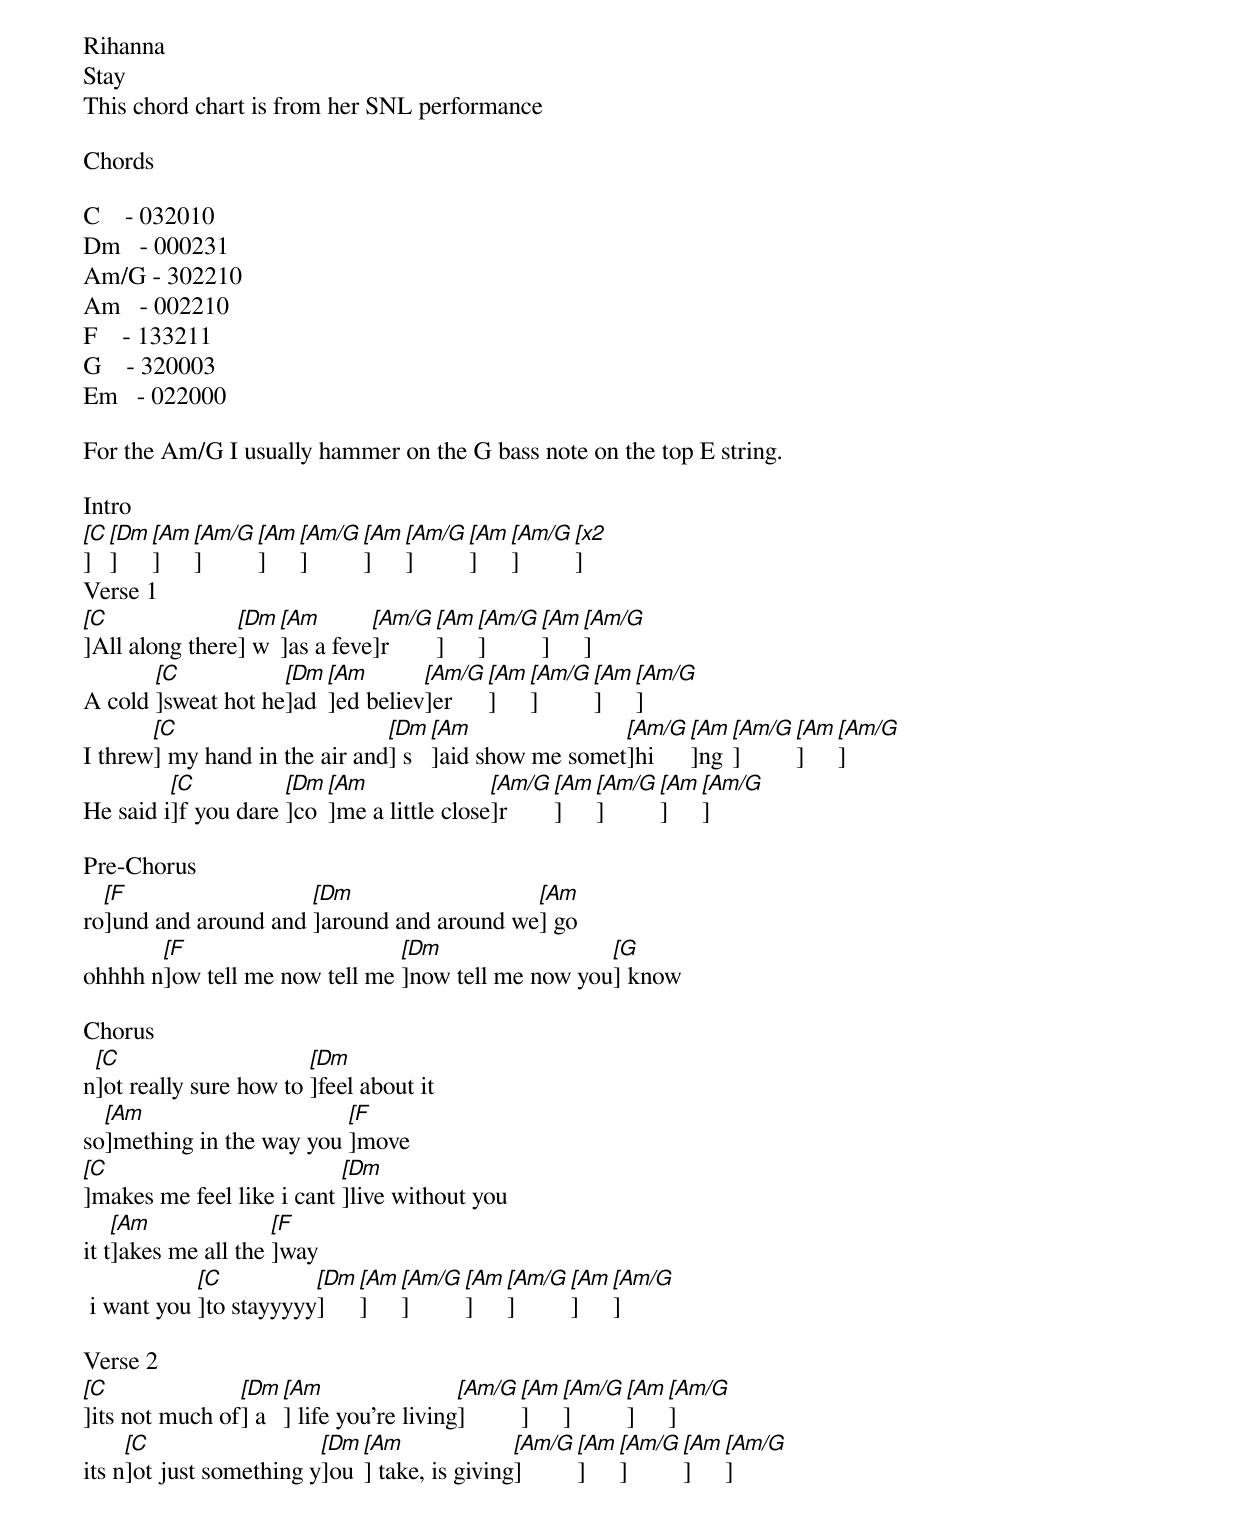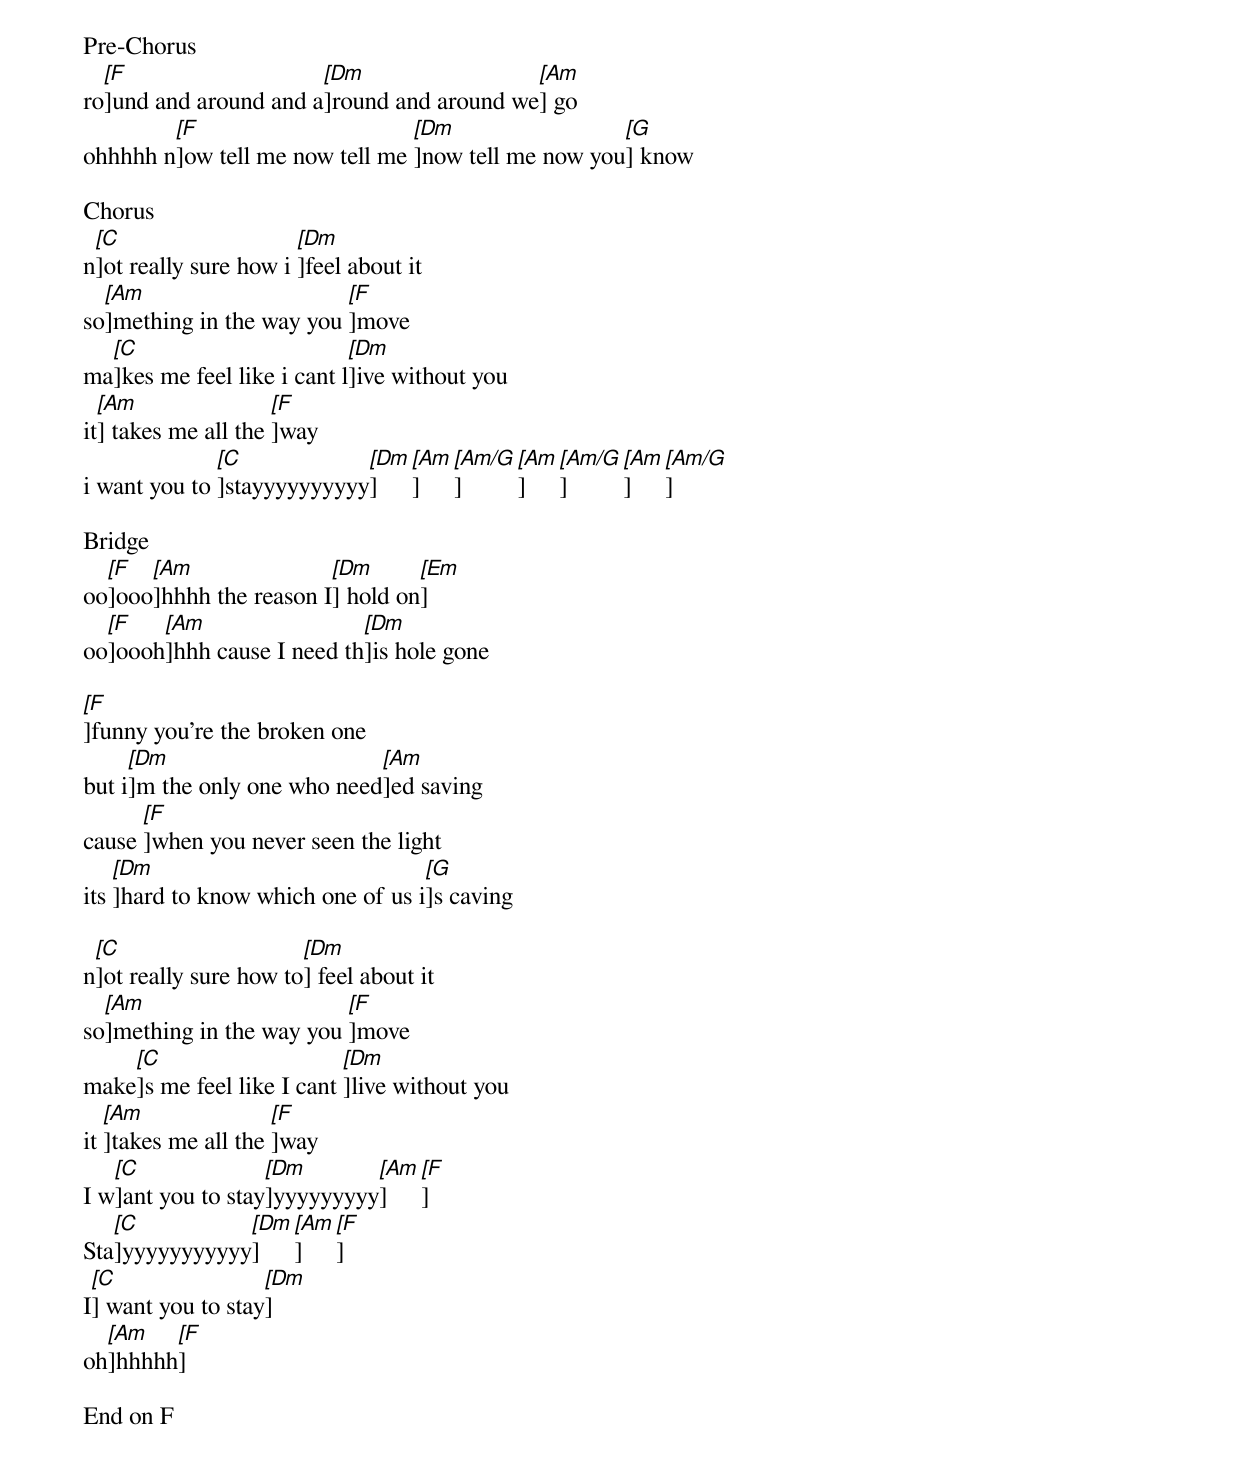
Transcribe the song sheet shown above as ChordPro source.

Rihanna
Stay
This chord chart is from her SNL performance

Chords

C    - 032010
Dm   - 000231
Am/G - 302210
Am   - 002210
F    - 133211
G    - 320003
Em   - 022000

For the Am/G I usually hammer on the G bass note on the top E string.

Intro
[[C]][[Dm]][[Am]][[Am/G]][[Am]][[Am/G]][[Am]][[Am/G]][[Am]][[Am/G]][[x2]]
Verse 1
[[C]]All along there[[Dm]] w[[Am]]as a feve[[Am/G]]r[[Am]][[Am/G]][[Am]][[Am/G]]
A cold [[C]]sweat hot he[[Dm]]ad[[Am]]ed believ[[Am/G]]er[[Am]][[Am/G]][[Am]][[Am/G]]
I threw[[C]] my hand in the air and[[Dm]] s[[Am]]aid show me somet[[Am/G]]hi[[Am]]ng[[Am/G]][[Am]][[Am/G]]
He said i[[C]]f you dare [[Dm]]co[[Am]]me a little close[[Am/G]]r[[Am]][[Am/G]][[Am]][[Am/G]]

Pre-Chorus
ro[[F]]und and around and [[Dm]]around and around we[[Am]] go
ohhhh n[[F]]ow tell me now tell me [[Dm]]now tell me now you[[G]] know

Chorus
n[[C]]ot really sure how to [[Dm]]feel about it
so[[Am]]mething in the way you [[F]]move
[[C]]makes me feel like i cant [[Dm]]live without you
it t[[Am]]akes me all the [[F]]way
 i want you [[C]]to stayyyyy[[Dm]][[Am]][[Am/G]][[Am]][[Am/G]][[Am]][[Am/G]]

Verse 2
[[C]]its not much of[[Dm]] a[[Am]] life you're living[[Am/G]][[Am]][[Am/G]][[Am]][[Am/G]]
its n[[C]]ot just something y[[Dm]]ou[[Am]] take, is giving[[Am/G]][[Am]][[Am/G]][[Am]][[Am/G]]

Pre-Chorus
ro[[F]]und and around and a[[Dm]]round and around we[[Am]] go
ohhhhh n[[F]]ow tell me now tell me [[Dm]]now tell me now you[[G]] know

Chorus
n[[C]]ot really sure how i [[Dm]]feel about it
so[[Am]]mething in the way you [[F]]move
ma[[C]]kes me feel like i cant l[[Dm]]ive without you
it[[Am]] takes me all the [[F]]way
i want you to [[C]]stayyyyyyyyyy[[Dm]][[Am]][[Am/G]][[Am]][[Am/G]][[Am]][[Am/G]]

Bridge
oo[[F]]ooo[[Am]]hhhh the reason I[[Dm]] hold on[[Em]]
oo[[F]]oooh[[Am]]hhh cause I need th[[Dm]]is hole gone

[[F]]funny you're the broken one
but i[[Dm]]m the only one who need[[Am]]ed saving
cause [[F]]when you never seen the light
its [[Dm]]hard to know which one of us i[[G]]s caving

n[[C]]ot really sure how to[[Dm]] feel about it
so[[Am]]mething in the way you [[F]]move
make[[C]]s me feel like I cant [[Dm]]live without you
it [[Am]]takes me all the [[F]]way
I w[[C]]ant you to stay[[Dm]]yyyyyyyyy[[Am]][[F]]
Sta[[C]]yyyyyyyyyyy[[Dm]][[Am]][[F]]
I[[C]] want you to stay[[Dm]]
oh[[Am]]hhhhh[[F]]

End on F
